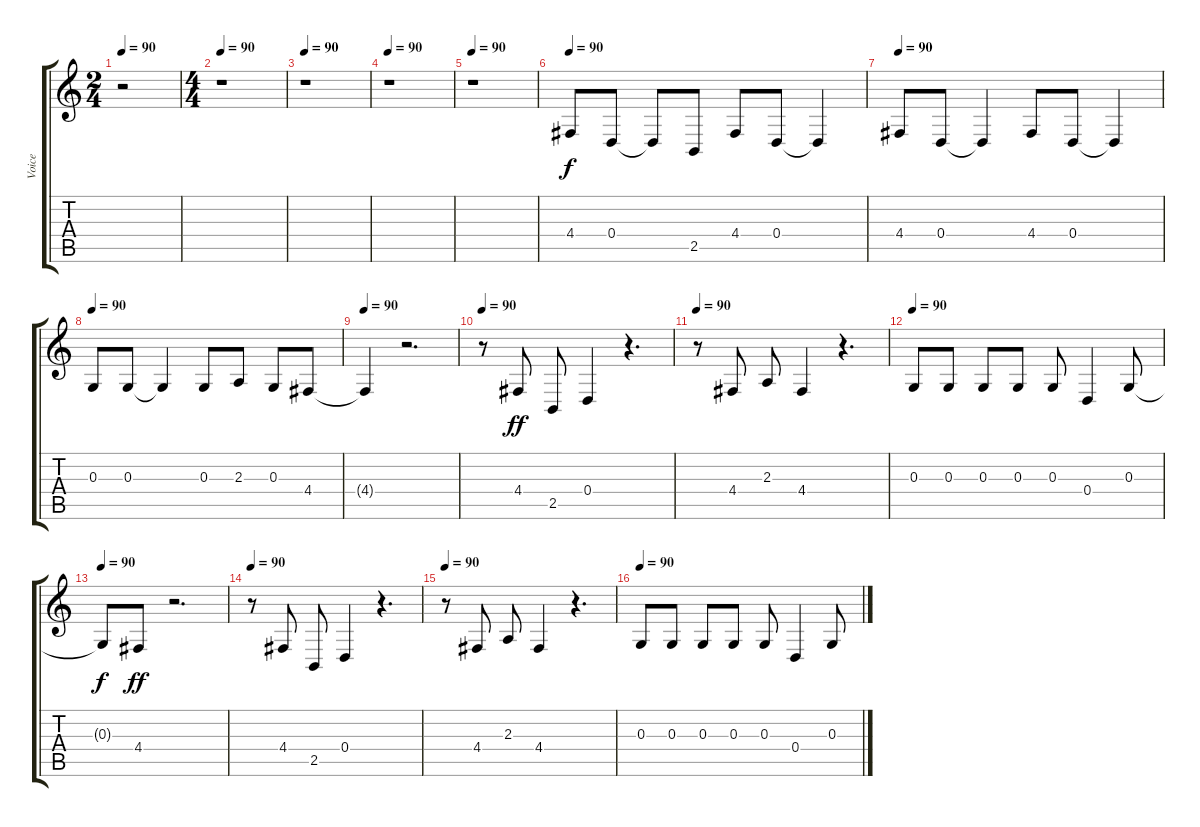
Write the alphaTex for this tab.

\track ("Voice" "Voice") {instrument bassoon}
\staff {score tabs}
\tuning (E4 B3 G3 D3 A2 E2) {hide}
\ts (2 4)
\tempo 90
\clef g2
\ks c
r.2{dy f instrument bassoon} |
\ts (4 4)
\tempo 90
r.1 |
\tempo 90
r.1 |
\tempo 90
r.1 |
\tempo 90
r.1 |
\tempo 90
4.4.8{volume 12 balance 0} 0.4.8 0.4{t}.8 2.5.8 4.4.8 0.4.8 0.4{t}.4 |
\tempo 90
4.4.8{volume 12 balance 0} 0.4.8 0.4{t}.4 4.4.8 0.4.8 0.4{t}.4 |
\tempo 90
0.3.8{volume 12 balance 0} 0.3.8 0.3{t}.4 0.3.8 2.3.8 0.3.8 4.4.8 |
\tempo 90
4.4{t}.4 r.2{d} |
\tempo 90
r.8{volume 14 balance 6} 4.4.8{dy ff} 2.5.8 0.4.4 r.4{d} |
\tempo 90
r.8 4.4.8 2.3.8 4.4.4 r.4{d} |
\tempo 90
0.3.8 0.3.8 0.3.8 0.3.8 0.3.8 0.4.4 0.3.8 |
\tempo 90
0.3{t}.8{dy f} 4.4.8{dy ff} r.2{d} |
\tempo 90
r.8{volume 14 balance 6} 4.4.8 2.5.8 0.4.4 r.4{d} |
\tempo 90
r.8 4.4.8 2.3.8 4.4.4 r.4{d} |
\tempo 90
0.3.8 0.3.8 0.3.8 0.3.8 0.3.8 0.4.4 0.3.8
